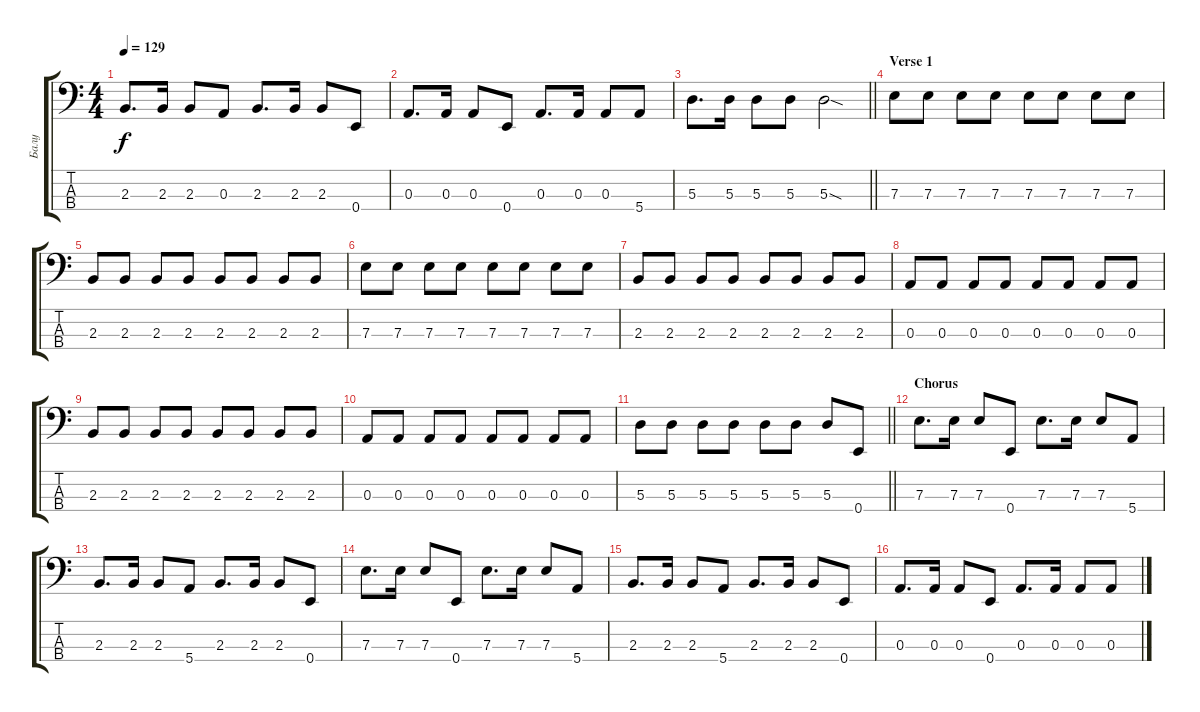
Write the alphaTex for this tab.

\track ("Балу" "Балу") {instrument electricbasspick}
\staff {score tabs}
\tuning (G2 D2 A1 E1) {hide}
\ts (4 4)
\tempo 129
\clef f4
\ks c
2.3.8{d dy f} 2.3.16 2.3.8 0.3.8 2.3.8{d} 2.3.16 2.3.8 0.4.8 |
0.3.8{d} 0.3.16 0.3.8 0.4.8 0.3.8{d} 0.3.16 0.3.8 5.4.8 |
\barLineRight lightlight
5.3.8{d} 5.3.16 5.3.8 5.3.8 5.3{sod}.2 |
\section ("" "Verse 1")
7.3.8 7.3.8 7.3.8 7.3.8 7.3.8 7.3.8 7.3.8 7.3.8 |
2.3.8 2.3.8 2.3.8 2.3.8 2.3.8 2.3.8 2.3.8 2.3.8 |
7.3.8 7.3.8 7.3.8 7.3.8 7.3.8 7.3.8 7.3.8 7.3.8 |
2.3.8 2.3.8 2.3.8 2.3.8 2.3.8 2.3.8 2.3.8 2.3.8 |
0.3.8 0.3.8 0.3.8 0.3.8 0.3.8 0.3.8 0.3.8 0.3.8 |
2.3.8 2.3.8 2.3.8 2.3.8 2.3.8 2.3.8 2.3.8 2.3.8 |
0.3.8 0.3.8 0.3.8 0.3.8 0.3.8 0.3.8 0.3.8 0.3.8 |
\barLineRight lightlight
5.3.8 5.3.8 5.3.8 5.3.8 5.3.8 5.3.8 5.3.8 0.4.8 |
\section ("" "Chorus")
7.3.8{d} 7.3.16 7.3.8 0.4.8 7.3.8{d} 7.3.16 7.3.8 5.4.8 |
2.3.8{d} 2.3.16 2.3.8 5.4.8 2.3.8{d} 2.3.16 2.3.8 0.4.8 |
7.3.8{d} 7.3.16 7.3.8 0.4.8 7.3.8{d} 7.3.16 7.3.8 5.4.8 |
2.3.8{d} 2.3.16 2.3.8 5.4.8 2.3.8{d} 2.3.16 2.3.8 0.4.8 |
0.3.8{d} 0.3.16 0.3.8 0.4.8 0.3.8{d} 0.3.16 0.3.8 0.3.8
